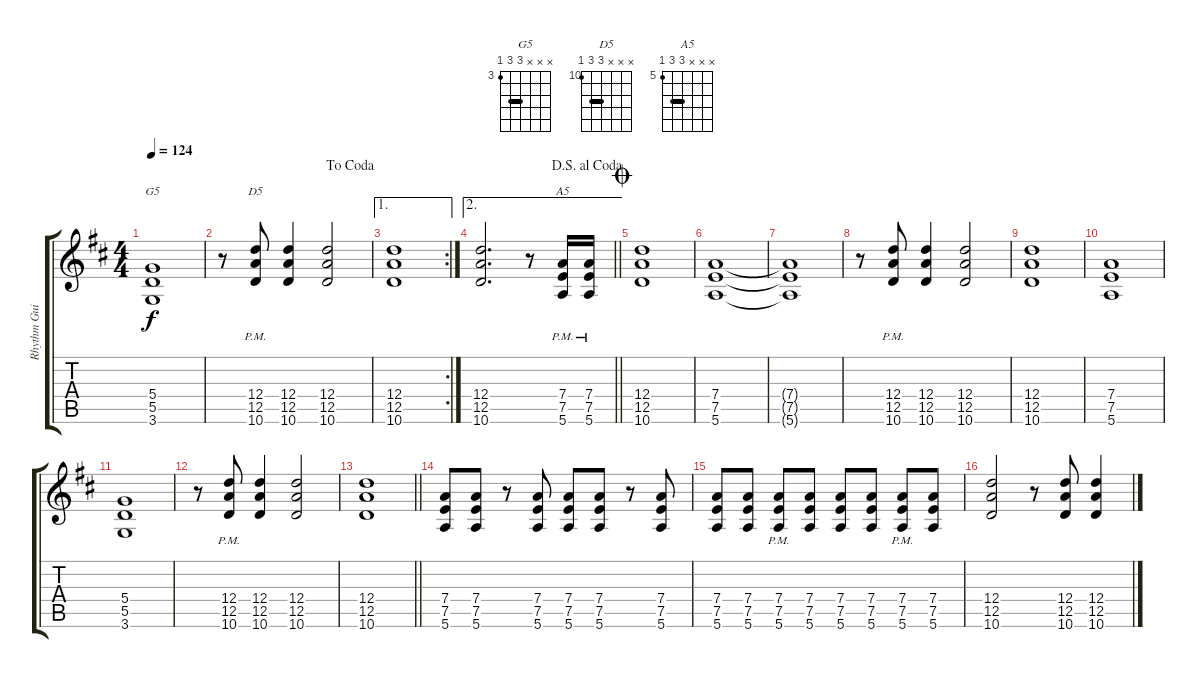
\track ("Rhythm Guitar" "Rhythm Gui") {instrument distortionguitar}
\staff {score tabs}
\tuning (E4 B3 G3 D3 A2 E2) {hide}
\chord ("G5" x x x 5 5 3) {firstfret 3 barre 5}
\chord ("D5" x x x 12 12 10) {firstfret 10 barre 12}
\chord ("A5" x x x 7 7 5) {firstfret 5 barre 7}
\ts (4 4)
\tempo 124
\clef g2
\ks d
(5.4 5.5 3.6).1{ch "G5" dy f} |
\jump dacoda
r.8 (12.4{pm} 12.5{pm} 10.6{pm}).8{ch "D5"} (12.4 12.5 10.6).4 (12.4 12.5 10.6).2 |
\ae 1
\rc 2
(12.4 12.5 10.6).1 |
\ae 2
\jump dalsegnoalcoda
\barLineRight lightlight
(12.4 12.5 10.6).2{d} r.8 (7.4{pm} 7.5{pm} 5.6{pm}).16{ch "A5"} (7.4{pm} 7.5{pm} 5.6{pm}).16 |
\jump coda
(12.4 12.5 10.6).1 |
(7.4 7.5 5.6).1 |
(7.4{t} 7.5{t} 5.6{t}).1 |
r.8 (12.4{pm} 12.5{pm} 10.6{pm}).8 (12.4 12.5 10.6).4 (12.4 12.5 10.6).2 |
(12.4 12.5 10.6).1 |
(7.4 7.5 5.6).1 |
(5.4 5.5 3.6).1 |
r.8 (12.4{pm} 12.5{pm} 10.6{pm}).8 (12.4 12.5 10.6).4 (12.4 12.5 10.6).2 |
\barLineRight lightlight
(12.4 12.5 10.6).1 |
(7.4 7.5 5.6).8 (7.4 7.5 5.6).8 r.8 (7.4 7.5 5.6).8 (7.4 7.5 5.6).8 (7.4 7.5 5.6).8 r.8 (7.4 7.5 5.6).8 |
(7.4 7.5 5.6).8 (7.4 7.5 5.6).8 (7.4{pm} 7.5{pm} 5.6{pm}).8 (7.4 7.5 5.6).8 (7.4 7.5 5.6).8 (7.4 7.5 5.6).8 (7.4{pm} 7.5{pm} 5.6{pm}).8 (7.4 7.5 5.6).8 |
(12.4 12.5 10.6).2 r.8 (12.4 12.5 10.6).8 (12.4 12.5 10.6).4
